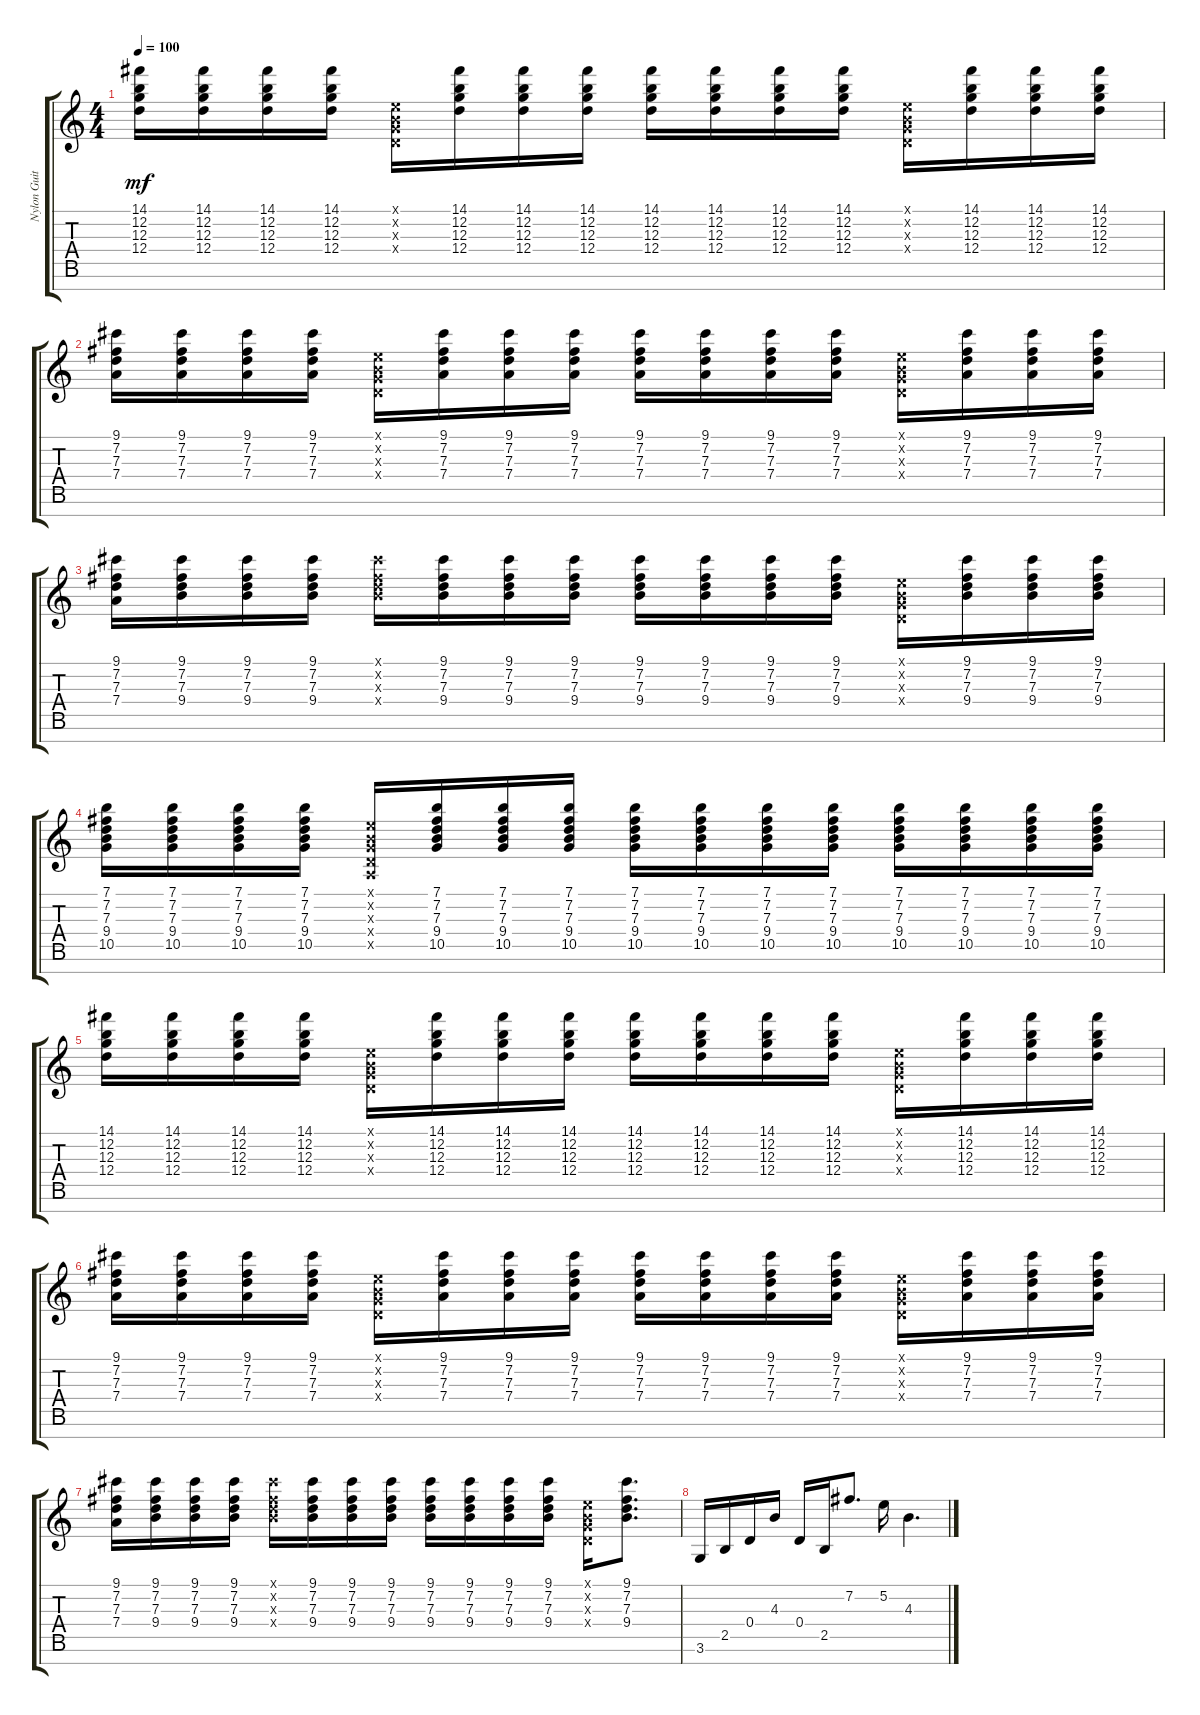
\track ("Nylon Guitar" "Nylon Guit") {instrument acousticguitarnylon}
\staff {score tabs}
\tuning (E4 B3 G3 D3 A2 E2 B1) {hide}
\ts (4 4)
\tempo 100
\clef g2
\ks c
(14.1 12.2 12.3 12.4).16{dy mf instrument acousticguitarnylon} (14.1 12.2 12.3 12.4).16 (14.1 12.2 12.3 12.4).16 (14.1 12.2 12.3 12.4).16 (0.1{x} 0.2{x} 0.3{x} 0.4{x}).16 (14.1 12.2 12.3 12.4).16 (14.1 12.2 12.3 12.4).16 (14.1 12.2 12.3 12.4).16 (14.1 12.2 12.3 12.4).16 (14.1 12.2 12.3 12.4).16 (14.1 12.2 12.3 12.4).16 (14.1 12.2 12.3 12.4).16 (0.1{x} 0.2{x} 0.3{x} 0.4{x}).16 (14.1 12.2 12.3 12.4).16 (14.1 12.2 12.3 12.4).16 (14.1 12.2 12.3 12.4).16 |
(9.1 7.2 7.3 7.4).16 (9.1 7.2 7.3 7.4).16 (9.1 7.2 7.3 7.4).16 (9.1 7.2 7.3 7.4).16 (0.1{x} 0.2{x} 0.3{x} 0.4{x}).16 (9.1 7.2 7.3 7.4).16 (9.1 7.2 7.3 7.4).16 (9.1 7.2 7.3 7.4).16 (9.1 7.2 7.3 7.4).16 (9.1 7.2 7.3 7.4).16 (9.1 7.2 7.3 7.4).16 (9.1 7.2 7.3 7.4).16 (0.1{x} 0.2{x} 0.3{x} 0.4{x}).16 (9.1 7.2 7.3 7.4).16 (9.1 7.2 7.3 7.4).16 (9.1 7.2 7.3 7.4).16 |
(9.1 7.2 7.3 7.4).16 (9.1 7.2 7.3 9.4).16 (9.1 7.2 7.3 9.4).16 (9.1 7.2 7.3 9.4).16 (9.1{x} 7.2{x} 7.3{x} 9.4{x}).16 (9.1 7.2 7.3 9.4).16 (9.1 7.2 7.3 9.4).16 (9.1 7.2 7.3 9.4).16 (9.1 7.2 7.3 9.4).16 (9.1 7.2 7.3 9.4).16 (9.1 7.2 7.3 9.4).16 (9.1 7.2 7.3 9.4).16 (0.1{x} 0.2{x} 0.3{x} 0.4{x}).16 (9.1 7.2 7.3 9.4).16 (9.1 7.2 7.3 9.4).16 (9.1 7.2 7.3 9.4).16 |
(7.1 7.2 7.3 9.4 10.5).16 (7.1 7.2 7.3 9.4 10.5).16 (7.1 7.2 7.3 9.4 10.5).16 (7.1 7.2 7.3 9.4 10.5).16 (0.1{x} 0.2{x} 0.3{x} 0.4{x} 0.5{x}).16 (7.1 7.2 7.3 9.4 10.5).16 (7.1 7.2 7.3 9.4 10.5).16 (7.1 7.2 7.3 9.4 10.5).16 (7.1 7.2 7.3 9.4 10.5).16 (7.1 7.2 7.3 9.4 10.5).16 (7.1 7.2 7.3 9.4 10.5).16 (7.1 7.2 7.3 9.4 10.5).16 (7.1 7.2 7.3 9.4 10.5).16 (7.1 7.2 7.3 9.4 10.5).16 (7.1 7.2 7.3 9.4 10.5).16 (7.1 7.2 7.3 9.4 10.5).16 |
(14.1 12.2 12.3 12.4).16 (14.1 12.2 12.3 12.4).16 (14.1 12.2 12.3 12.4).16 (14.1 12.2 12.3 12.4).16 (0.1{x} 0.2{x} 0.3{x} 0.4{x}).16 (14.1 12.2 12.3 12.4).16 (14.1 12.2 12.3 12.4).16 (14.1 12.2 12.3 12.4).16 (14.1 12.2 12.3 12.4).16 (14.1 12.2 12.3 12.4).16 (14.1 12.2 12.3 12.4).16 (14.1 12.2 12.3 12.4).16 (0.1{x} 0.2{x} 0.3{x} 0.4{x}).16 (14.1 12.2 12.3 12.4).16 (14.1 12.2 12.3 12.4).16 (14.1 12.2 12.3 12.4).16 |
(9.1 7.2 7.3 7.4).16 (9.1 7.2 7.3 7.4).16 (9.1 7.2 7.3 7.4).16 (9.1 7.2 7.3 7.4).16 (0.1{x} 0.2{x} 0.3{x} 0.4{x}).16 (9.1 7.2 7.3 7.4).16 (9.1 7.2 7.3 7.4).16 (9.1 7.2 7.3 7.4).16 (9.1 7.2 7.3 7.4).16 (9.1 7.2 7.3 7.4).16 (9.1 7.2 7.3 7.4).16 (9.1 7.2 7.3 7.4).16 (0.1{x} 0.2{x} 0.3{x} 0.4{x}).16 (9.1 7.2 7.3 7.4).16 (9.1 7.2 7.3 7.4).16 (9.1 7.2 7.3 7.4).16 |
(9.1 7.2 7.3 7.4).16 (9.1 7.2 7.3 9.4).16 (9.1 7.2 7.3 9.4).16 (9.1 7.2 7.3 9.4).16 (9.1{x} 7.2{x} 7.3{x} 9.4{x}).16 (9.1 7.2 7.3 9.4).16 (9.1 7.2 7.3 9.4).16 (9.1 7.2 7.3 9.4).16 (9.1 7.2 7.3 9.4).16 (9.1 7.2 7.3 9.4).16 (9.1 7.2 7.3 9.4).16 (9.1 7.2 7.3 9.4).16 (0.1{x} 0.2{x} 0.3{x} 0.4{x}).16 (9.1 7.2 7.3 9.4).8{d} |
3.6.16 2.5.16 0.4.16 4.3.16 0.4.16 2.5.16 7.2.8{d} 5.2.16 4.3.4{d}
